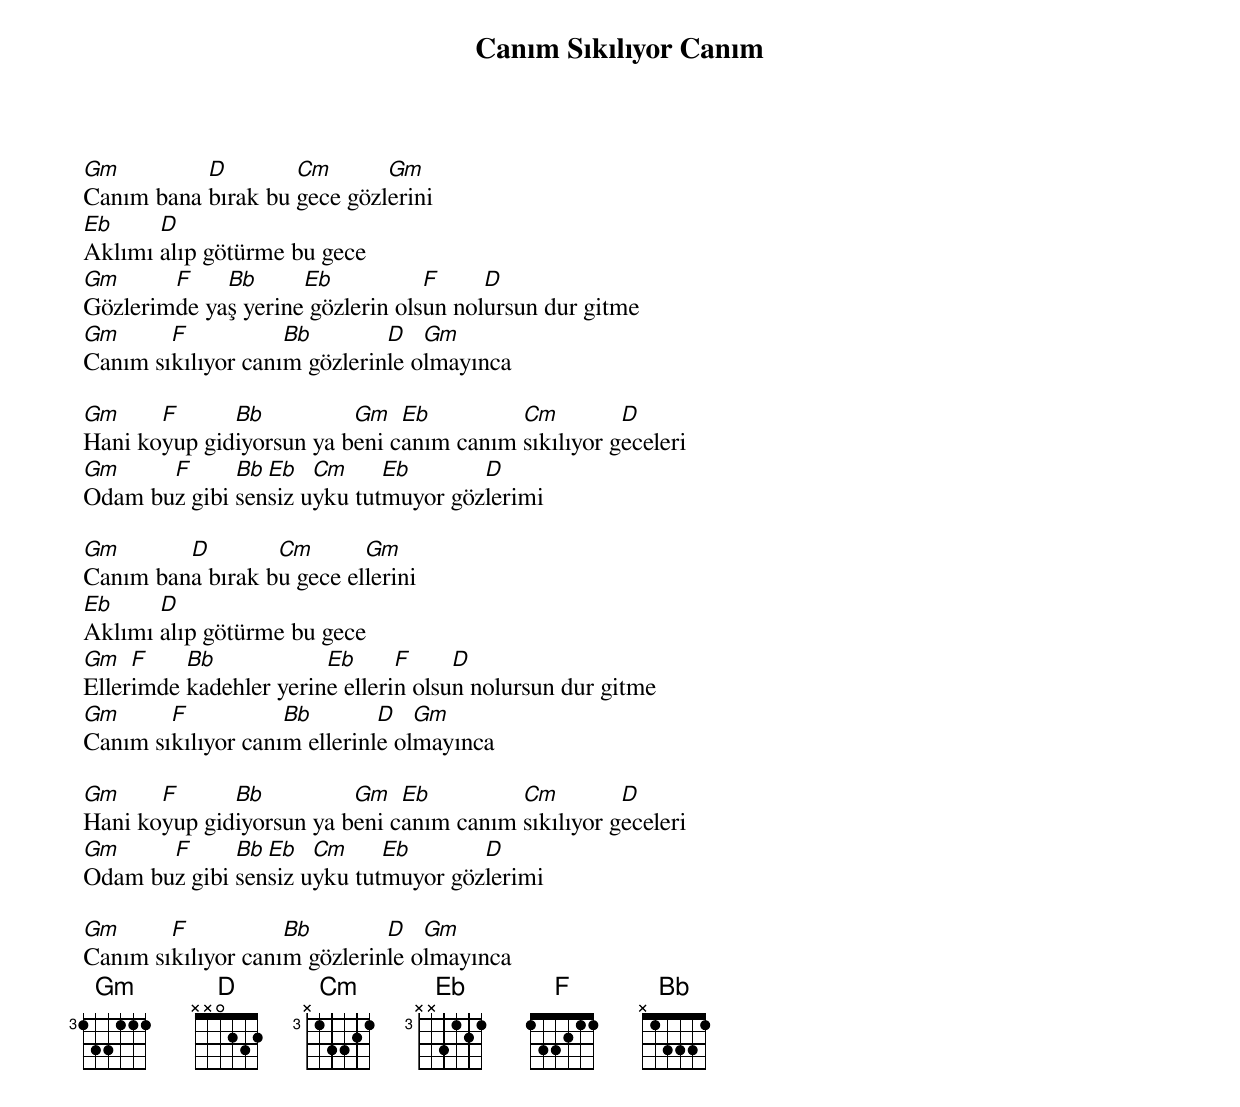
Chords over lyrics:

{title: Canım Sıkılıyor Canım}
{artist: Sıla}

Gm         D        Cm       Gm
Canım bana bırak bu gece gözlerini
Eb     D
Aklımı alıp götürme bu gece
Gm      F    Bb      Eb           F     D
Gözlerimde yaş yerine gözlerin olsun nolursun dur gitme
Gm      F           Bb        D   Gm
Canım sıkılıyor canım gözlerinle olmayınca

Gm     F      Bb          Gm   Eb         Cm         D
Hani koyup gidiyorsun ya beni canım canım sıkılıyor geceleri
Gm     F      Bb Eb   Cm     Eb       D
Odam buz gibi sensiz uyku tutmuyor gözlerimi

Gm       D        Cm       Gm
Canım bana bırak bu gece ellerini
Eb     D
Aklımı alıp götürme bu gece
Gm   F    Bb            Eb      F     D
Ellerimde kadehler yerine ellerin olsun nolursun dur gitme
Gm      F           Bb        D   Gm
Canım sıkılıyor canım ellerinle olmayınca

Gm     F      Bb          Gm   Eb         Cm         D
Hani koyup gidiyorsun ya beni canım canım sıkılıyor geceleri
Gm     F      Bb Eb   Cm     Eb       D
Odam buz gibi sensiz uyku tutmuyor gözlerimi

Gm      F           Bb        D   Gm
Canım sıkılıyor canım gözlerinle olmayınca
